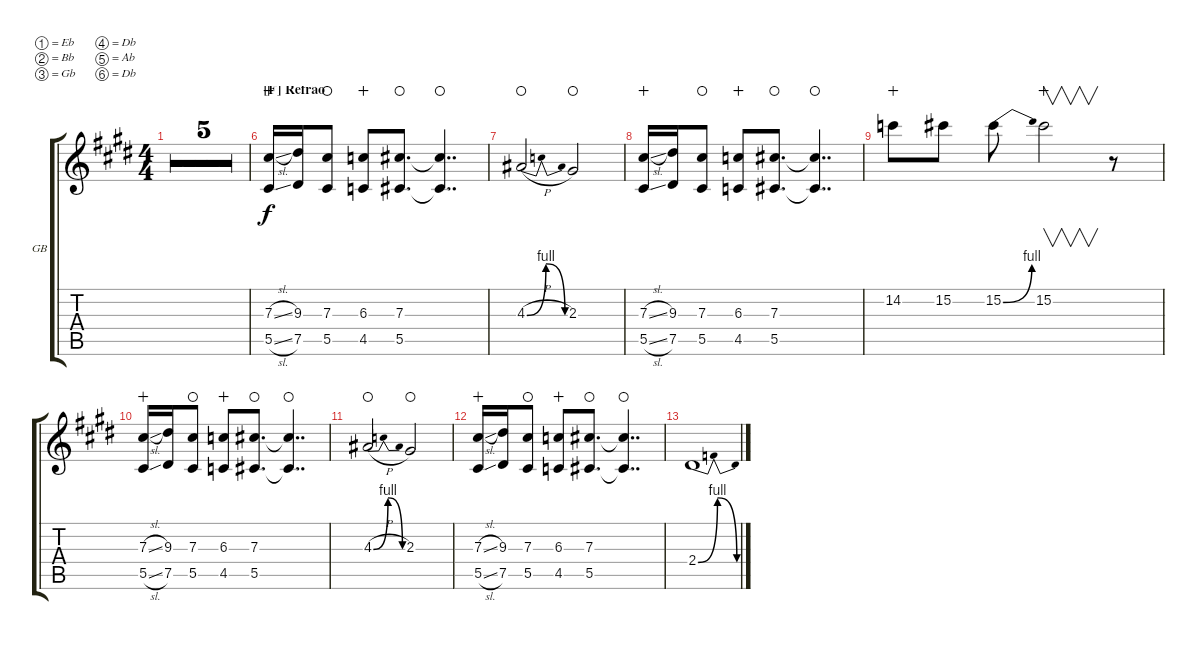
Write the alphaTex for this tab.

\defaultSystemsLayout 4
\bracketExtendMode groupsimilarinstruments
\firstSystemTrackNameOrientation horizontal
\otherSystemsTrackNameOrientation horizontal
\track ("Guitarra Base" "GB") {multiBarRest instrument acousticguitarsteel}
\staff {score tabs}
\tuning (Eb4 Bb3 Gb3 Db3 Ab2 Db2)
\ts (4 4)
\tempo 90
\clef g2
\ks e
|
|
|
|
|
\section ("F" "Refrão")
(5.5{sl} 7.3{sl}).16{wahc} (7.5 9.3).16 (7.3 5.5).8{waho} (4.5 6.3).8{wahc} (7.3 5.5).8{d waho} (5.5{t} 7.3{t}).4{dd waho} |
4.3{be (bendrelease 0 0 10.2 4 46.199999999999996 4 60 0) h}.2{waho} 2.3.2{waho} |
(5.5{sl} 7.3{sl}).16{wahc} (7.5 9.3).16 (7.3 5.5).8{waho} (4.5 6.3).8{wahc} (7.3 5.5).8{d waho} (5.5{t} 7.3{t}).4{dd waho} |
14.2.8{wahc} 15.2.8 15.2{be (bend 0 0 15 4)}.8 15.2.2{v wahc} r.8 |
(5.5{sl} 7.3{sl}).16{wahc} (7.5 9.3).16 (7.3 5.5).8{waho} (4.5 6.3).8{wahc} (7.3 5.5).8{d waho} (5.5{t} 7.3{t}).4{dd waho} |
4.3{be (bendrelease 0 0 10.2 4 46.199999999999996 4 60 0) h}.2{waho} 2.3.2{waho} |
(5.5{sl} 7.3{sl}).16{wahc} (7.5 9.3).16 (7.3 5.5).8{waho} (4.5 6.3).8{wahc} (7.3 5.5).8{d waho} (5.5{t} 7.3{t}).4{dd waho} |
2.4{be (bendrelease 0 0 29.4 4 45 4 59.4 0)}.1
